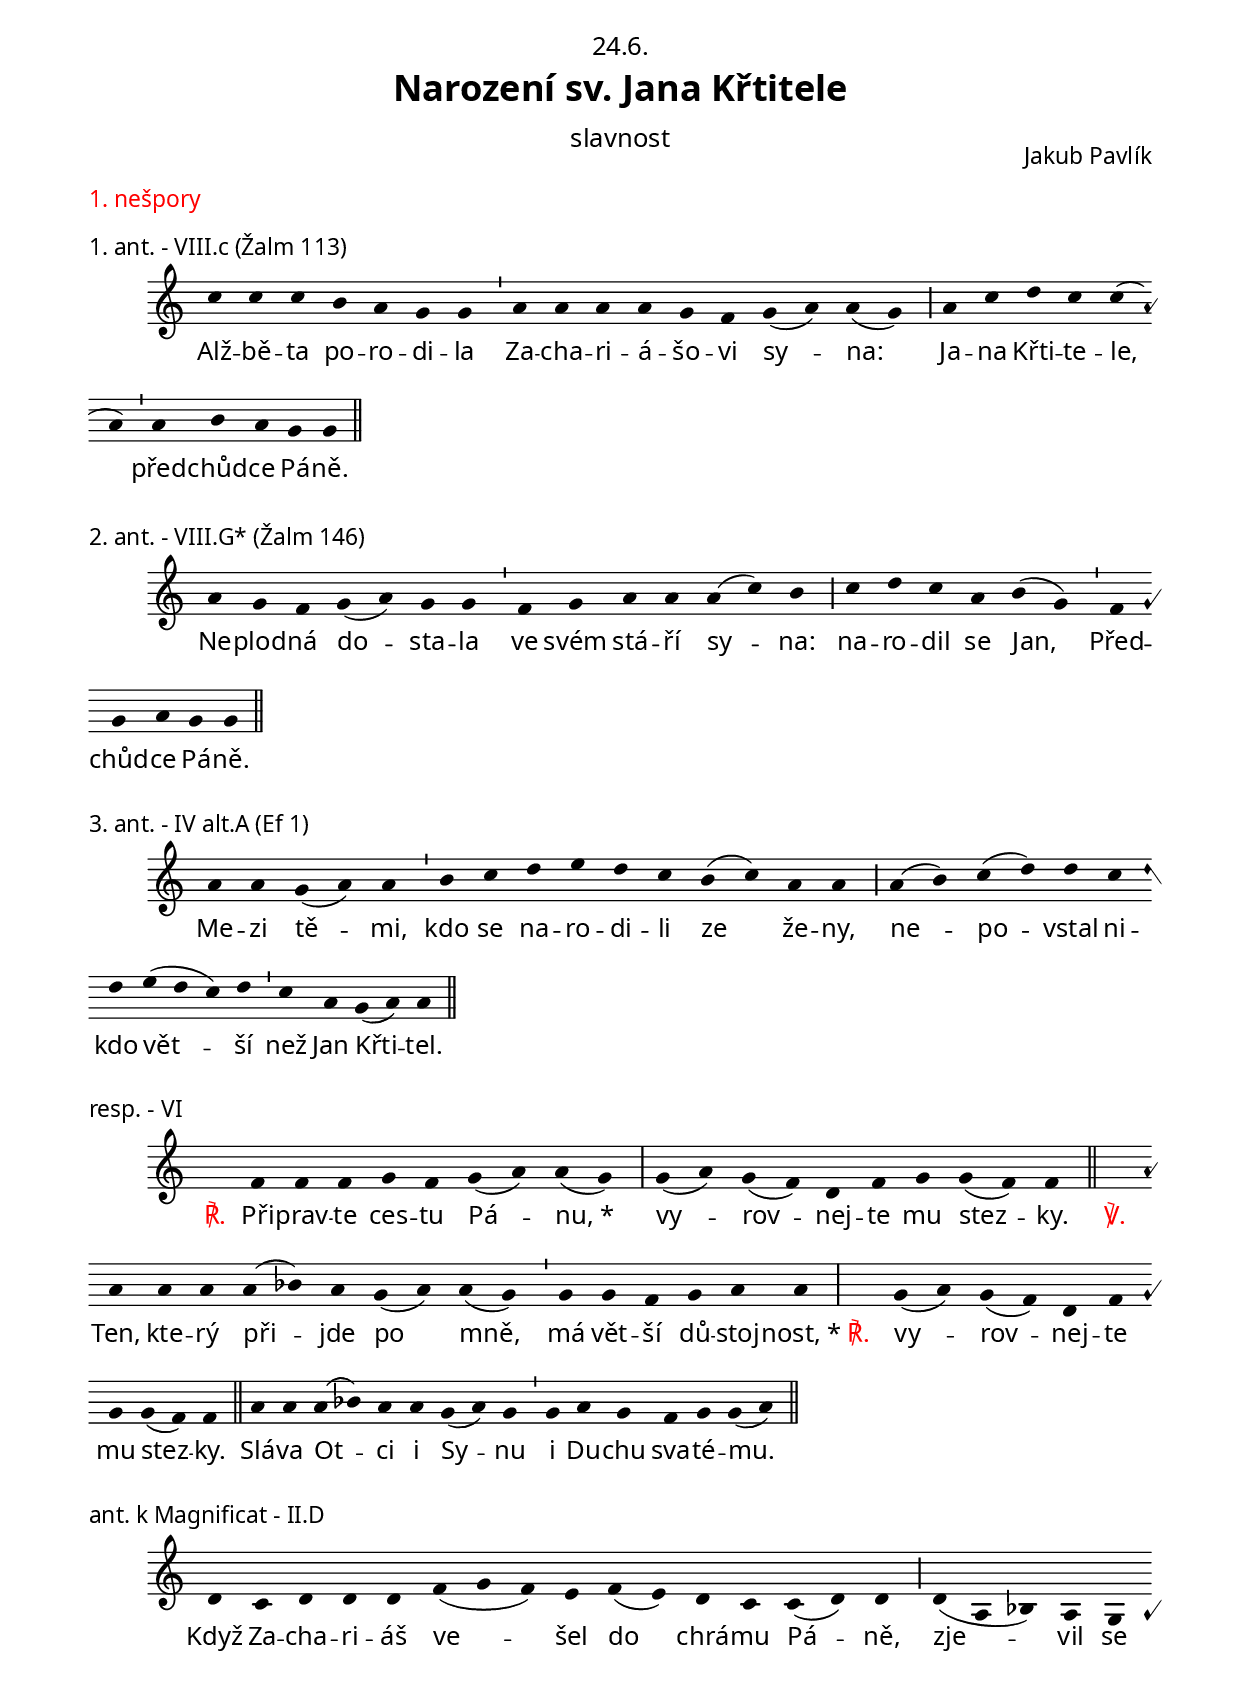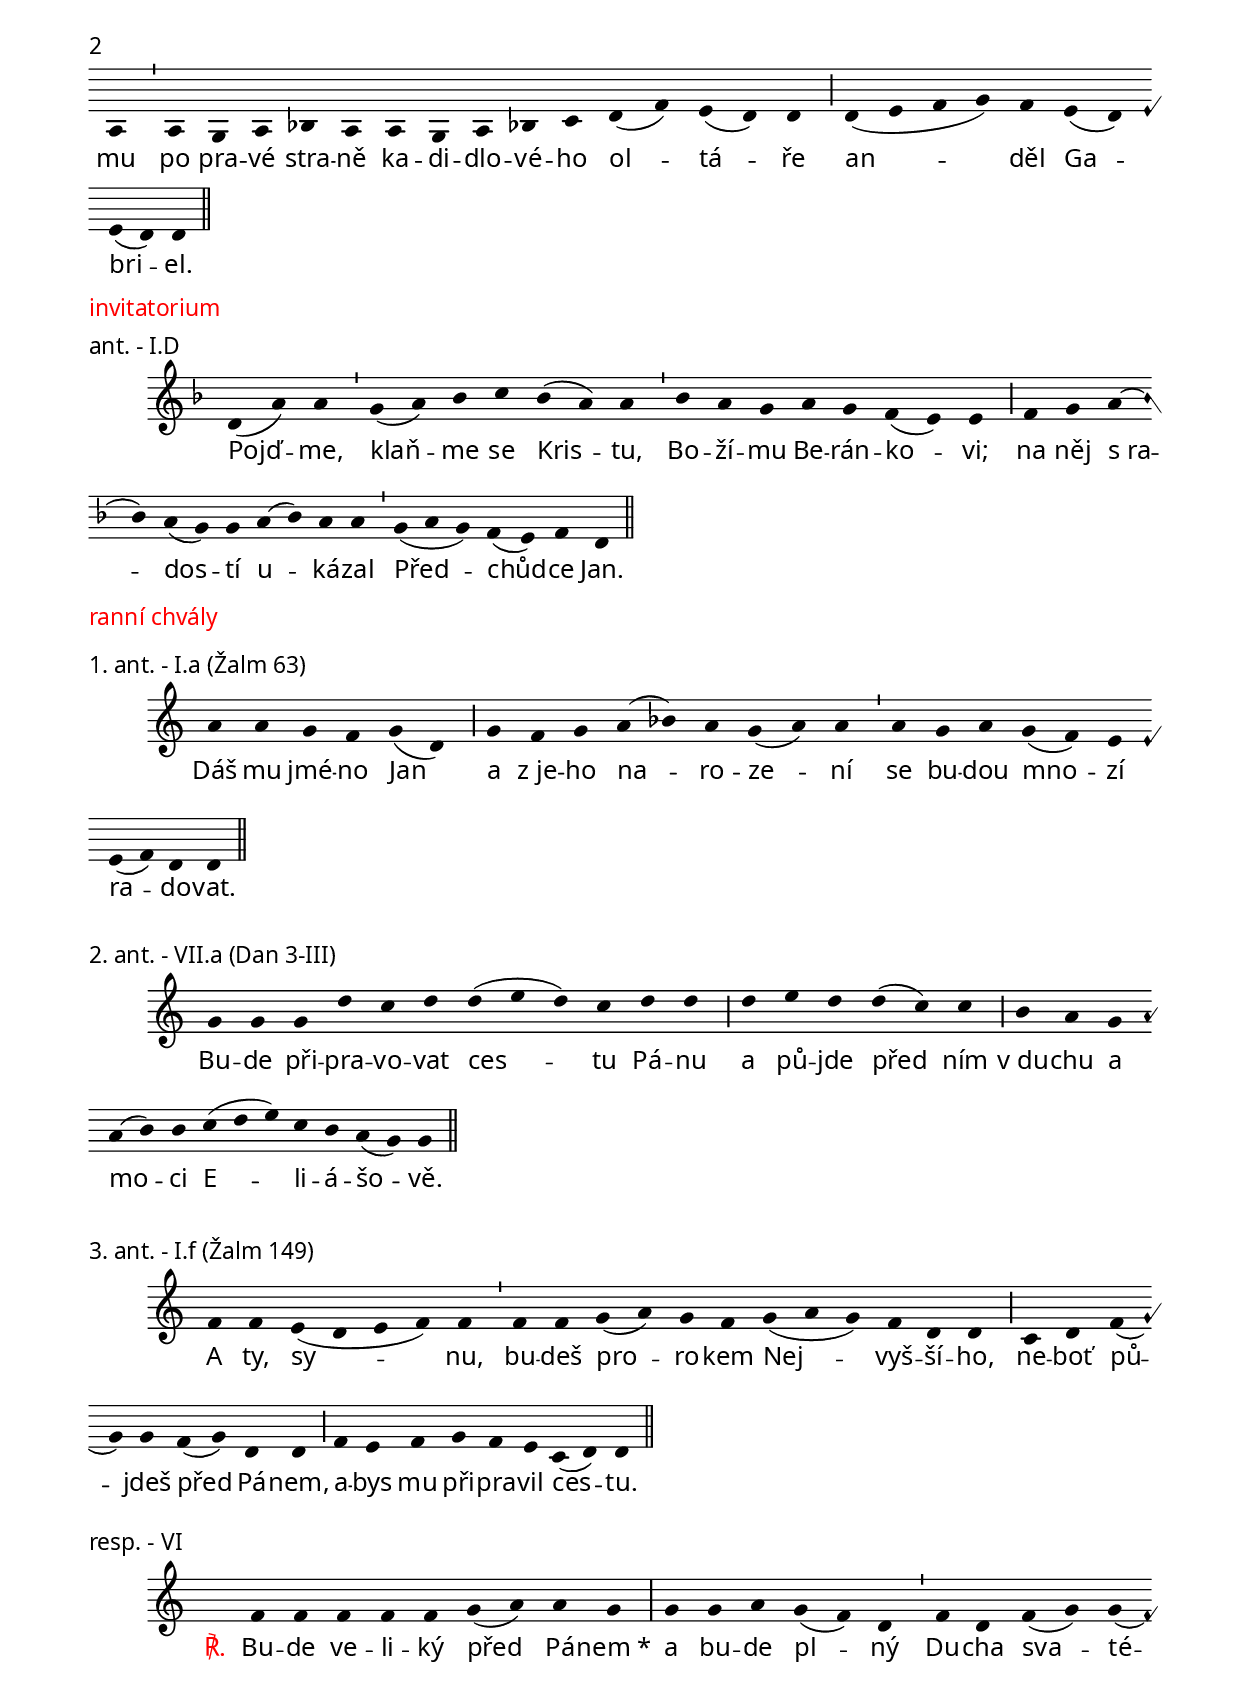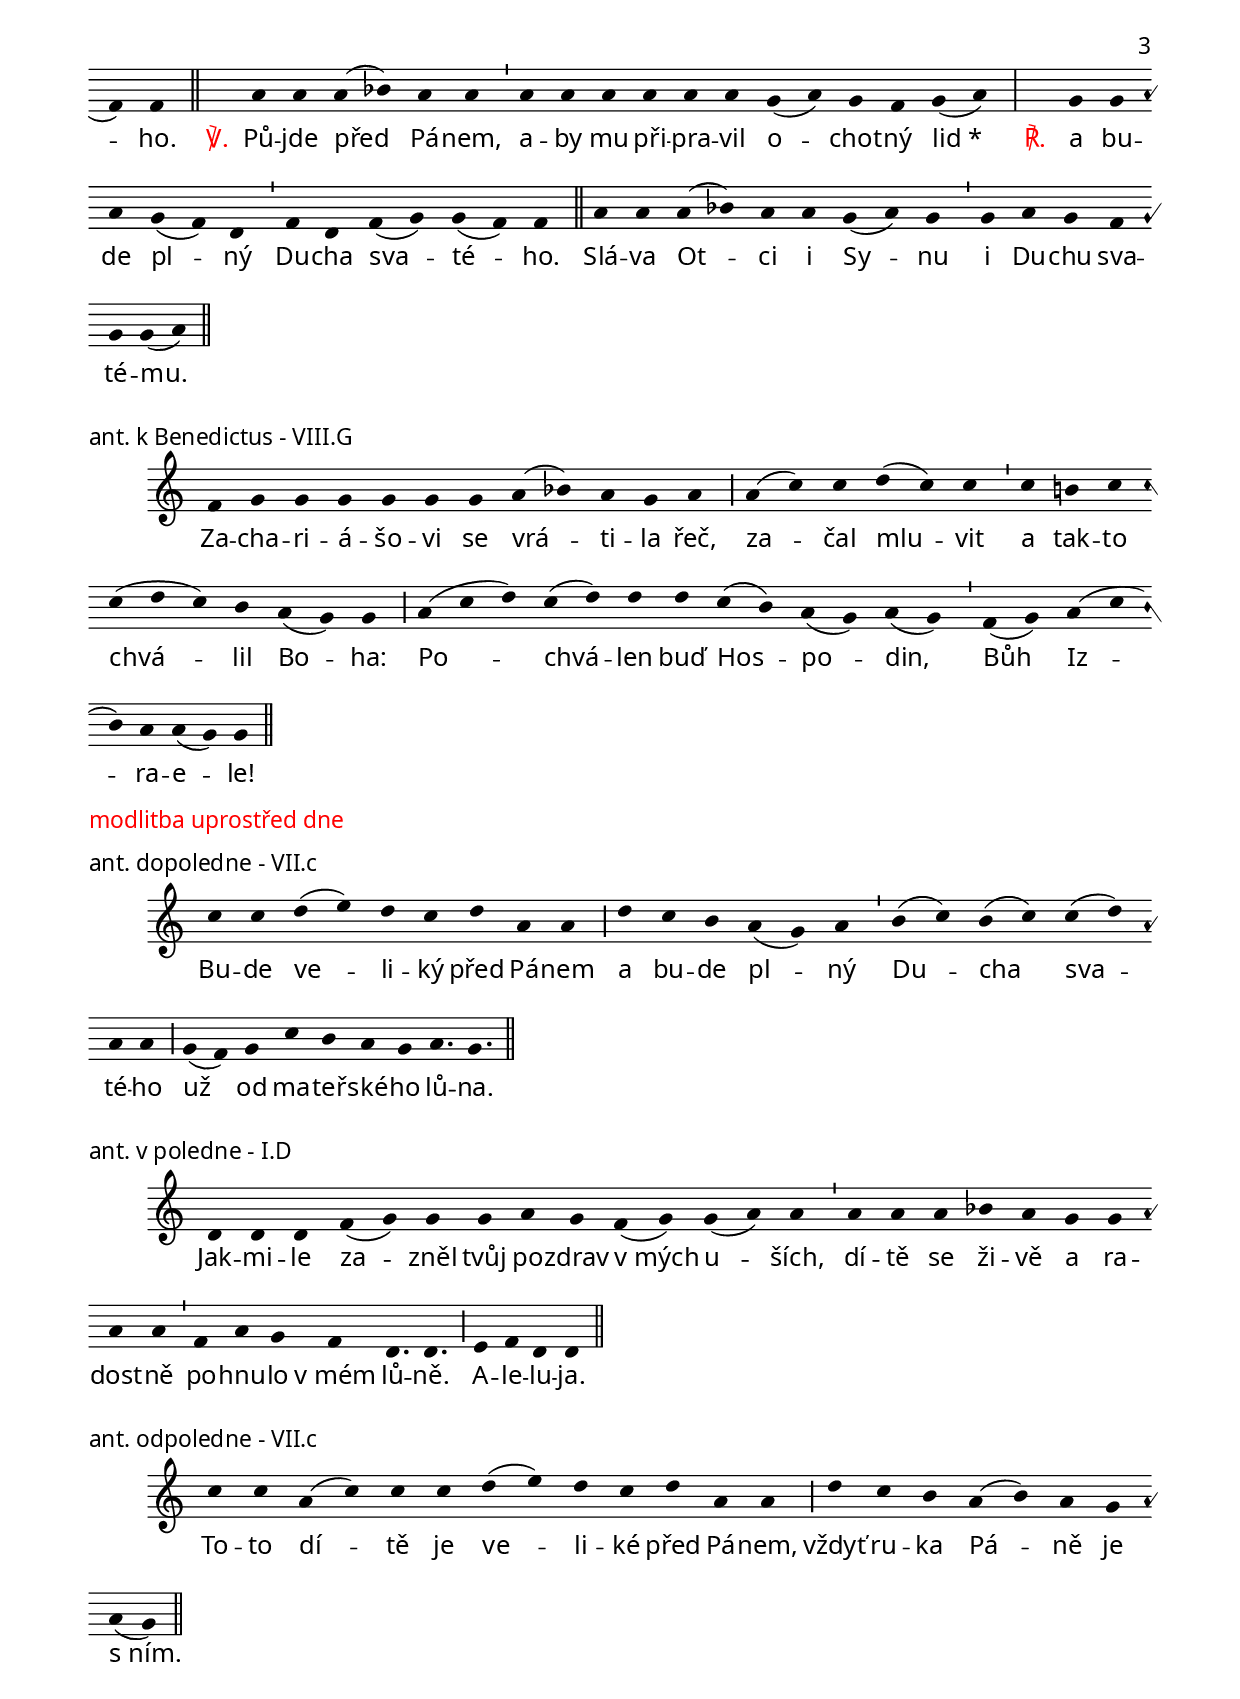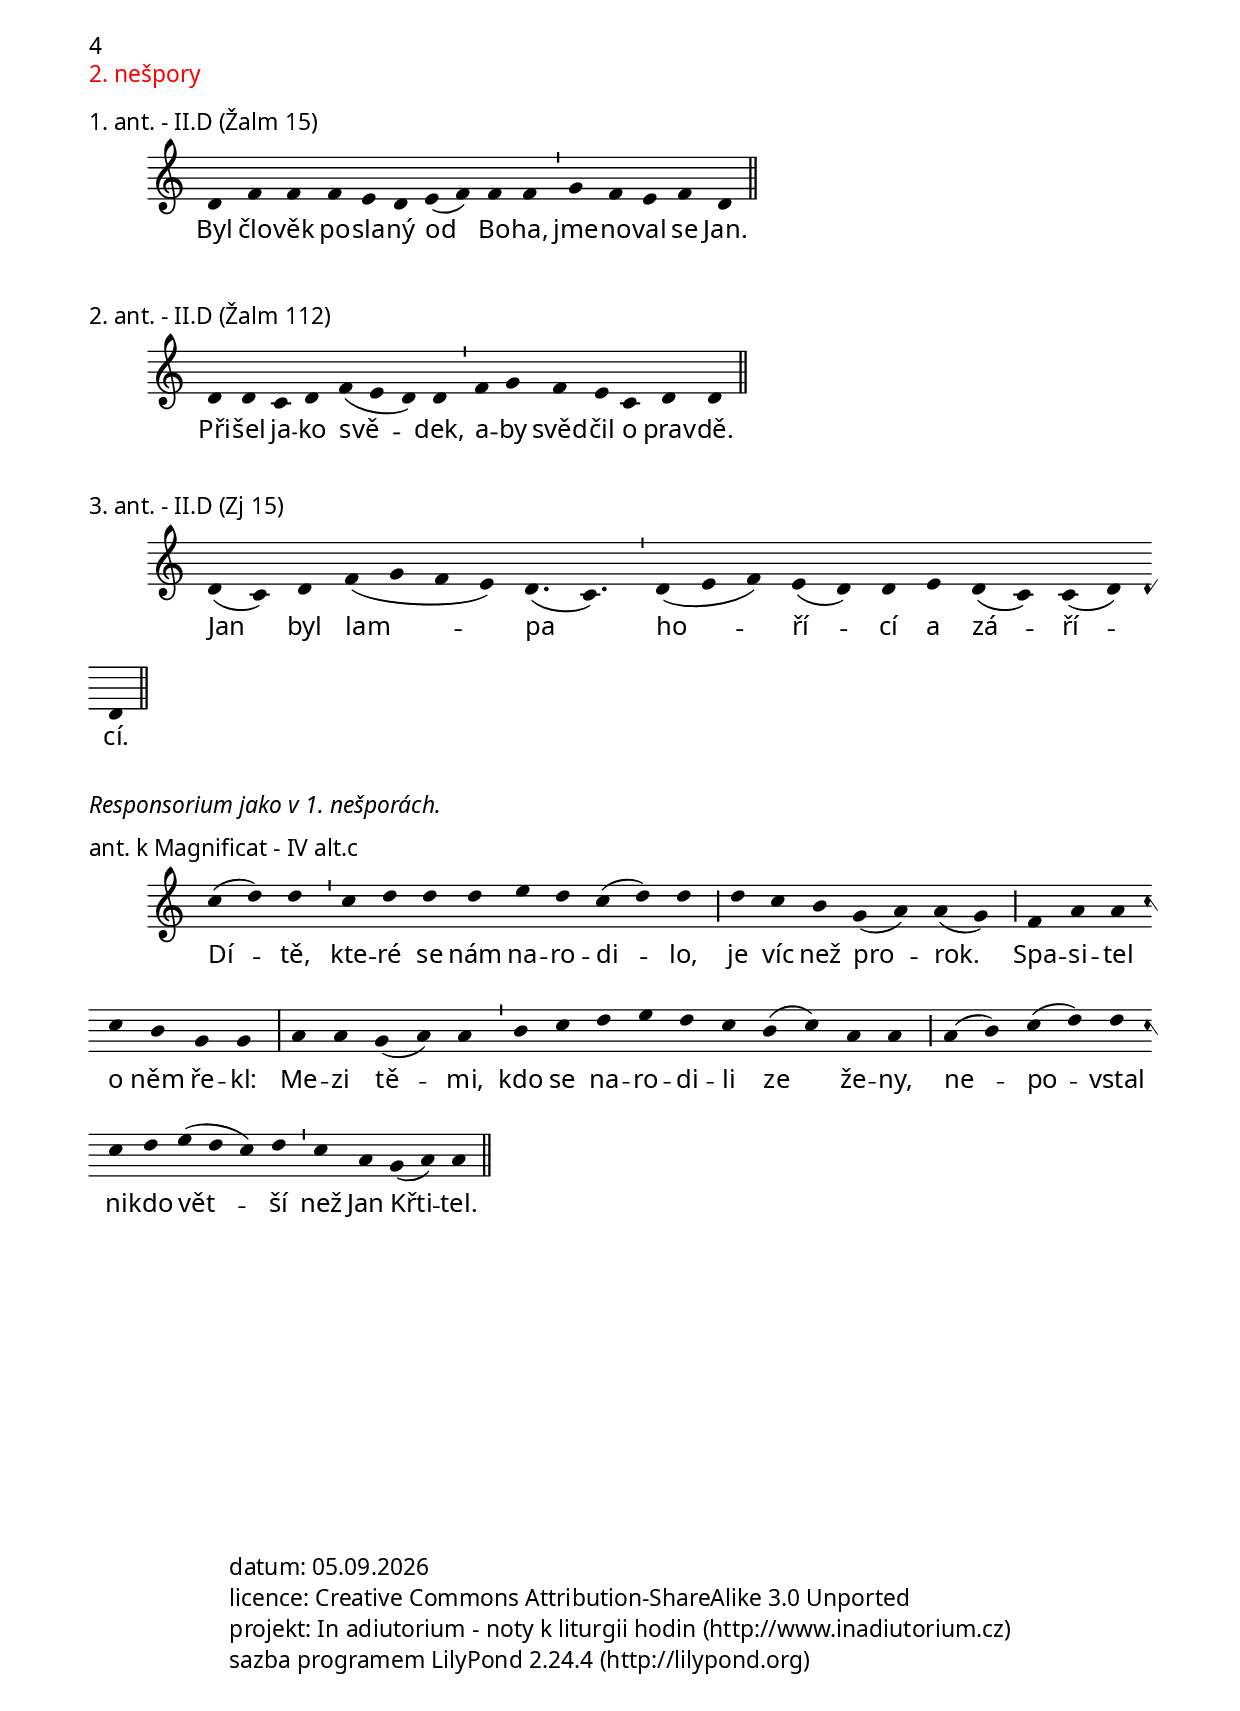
\version "2.15.37"

\include "../spolecne.ly"
\include "../dilyresponsorii.ly"

\header {
  title = \markup\titleSvatek
            "Narození sv. Jana Křtitele"
            slavnost
            24.6.
  composer = "Jakub Pavlík"
}



\markup {\nadpisHodinka {"1. nešpory"}}

\score {
  \relative c'' {
    \choralniRezim
    c4 c c b a g g \barMin
    a a a a g f g( a) a( g) \barMaior
    a c d c c( a) \barMin
    a b a g g \barFinalis
  }
  \addlyrics {
    Alž -- bě -- ta po -- ro -- di -- la
    Za -- cha -- ri -- á -- šo -- vi sy -- na:
    Ja -- na Křti -- te -- le,
    před -- chůd -- ce Pá -- ně.
  }
  \header {
    quid = "1. ant."
    modus = "VIII"
    differentia = "c"
    psalmus = "Žalm 113"
    id = "1ne-a1"
    piece = \markup {\sestavTitulek}
  }
}

\score {
  \relative c'' {
    \choralniRezim
    a4 g f g( a) g g \barMin
    f g a a a( c) b \barMaior
    c d c a b( g) \barMin
    f g a g g \barFinalis
  }
  \addlyrics {
    Ne -- plod -- ná do -- sta -- la
    ve svém stá -- ří sy -- na:
    na -- ro -- dil se Jan,
    Před -- chůd -- ce Pá -- ně.
  }
  \header {
    quid = "2. ant."
    modus = "VIII"
    differentia = "G*"
    psalmus = "Žalm 146"
    id = "1ne-a2"
    piece = \markup {\sestavTitulek}
  }
}

\score {
  \relative c'' {
    \choralniRezim
    a4 a g( a) a \barMin
    b c d e d c b( c) a a \barMaior
    a( b) c( d) d c d e( d c) d \barMin
    c a g( a) a \barFinalis
  }
  \addlyrics {
    Me -- zi tě -- mi,
    kdo se na -- ro -- di -- li ze že -- ny,
    ne -- po -- vstal ni -- kdo vět -- ší
    než Jan Křti -- tel.
  }
  \header {
    quid = "3. ant."
    modus = "IV alt"
    differentia = "A"
    psalmus = "Ef 1"
    id = "1ne-a3"
    piece = \markup {\sestavTitulek}
  }
}

\score {
  \relative c' {
    \choralniRezim

    % R
    \neviditelna f
    f4 f f g f g( a) a( g) \barMax
    g( a) g( f) d f g g( f) f \barFinalis
    % V
    \neviditelna a
    a4 a a a( bes) a g( a) a( g) \barMin g g f g a a \barMax
    % R
    \neviditelna a
    g( a) g( f) d f g g( f) f \barFinalis
    % Slava
    \respVIdoxologie \barFinalis
  }
  \addlyrics {
    \Response Při -- prav -- te ces -- tu Pá -- nu,_*
    vy -- rov -- nej -- te mu stez -- ky.
    \Verse Ten, kte -- rý při -- jde po mně, má vět -- ší dů -- stoj -- nost,_*
    \Response vy -- rov -- nej -- te mu stez -- ky.
    \textRespDoxologie
  }
  \header {
    quid = "resp."
    modus = "VI"
    id = "1ne-resp"
    piece = \markup {\sestavTitulekResp}
  }
}

\score {
  \relative c' {
    \choralniRezim
    d4 c d d d f( g f) e f( e) d c c( d) d \barMaior
    d( a bes) a g a \barMin
    a g a bes a a g a bes c d( f) e( d) d \barMaior
    d( e f g) f e( d) e( d) d \barFinalis
  }
  \addlyrics {
    Když Za -- cha -- ri -- áš ve -- šel do chrá -- mu Pá -- ně,
    zje -- vil se mu
    po pra -- vé stra -- ně ka -- di -- dlo -- vé -- ho ol -- tá -- ře
    an -- děl Ga -- bri -- el.
  }
  \header {
    quid = "ant. k Magnificat"
    modus = "II"
    differentia = "D"
    psalmus = ""
    id = "1ne-amag"
    piece = \markup {\sestavTitulekBezZalmu}
  }
}

\markup {\nadpisHodinka {"invitatorium"}}

\score {
  \relative c' {
    \choralniRezim
    \key f \major
    d4( a') a \barMin g( a) bes c bes( a) a \barMin
    bes a g a g f( e) e \barMaior
    f g a( bes) a( g) g a( bes) a a \barMin
    g( a g) f( e) f d \barFinalis
  }
  \addlyrics {
    Pojď -- me, klaň -- me se Kris -- tu,
    Bo -- ží -- mu Be -- rán -- ko -- vi;
    na něj s_ra -- dos -- tí u -- ká -- zal
    Před -- chůd -- ce Jan.
  }
  \header {
    quid = "ant."
    modus = "I"
    differentia = "D"
    psalmus = ""
    id = "invit"
    piece = \markup {\sestavTitulekBezZalmu}
  }
}

\markup {\nadpisHodinka {"ranní chvály"}}

\score {
  \relative c'' {
    \choralniRezim
    a4 a g f g( d) \barMaior
    g f g a( bes) a g( a) a \barMin
    a g a g( f) e e( f) d d \barFinalis
  }
  \addlyrics {
    Dáš mu jmé -- no Jan
    a z_je -- ho na -- ro -- ze -- ní
    se bu -- dou mno -- zí ra -- do -- vat.
  }
  \header {
    quid = "1. ant."
    modus = "I"
    differentia = "a"
    psalmus = "Žalm 63"
    id = "rch-a1"
    piece = \markup {\sestavTitulek}
  }
}

\score {
  \relative c'' {
    \choralniRezim
    g4 g g d' c d d( e d) c d d \barMaior
    d e d d( c) c \barMaior
    b a g a( b) b c( d e) c b a( g) g \barFinalis
  }
  \addlyrics {
    Bu -- de při -- pra -- vo -- vat ces -- tu Pá -- nu
    a pů -- jde před ním
    v_du -- chu a mo -- ci E -- li -- á -- šo -- vě.
  }
  \header {
    quid = "2. ant."
    modus = "VII"
    differentia = "a"
    psalmus = "Dan 3-III"
    id = "rch-a2"
    piece = \markup {\sestavTitulek}
  }
}

\score {
  \relative c' {
    \choralniRezim
    f4 f e( d e f) f \barMin
    f f g( a) g f g( a g) f d d \barMaior
    c d f( g) g f( g) d d \barMaior
    f e f g f e c( d) d \barFinalis
  }
  \addlyrics {
    A ty, sy -- nu,
    bu -- deš pro -- ro -- kem Nej -- vyš -- ší -- ho,
    ne -- boť pů -- jdeš před Pá -- nem,
    a -- bys mu při -- pra -- vil ces -- tu.
  }
  \header {
    quid = "3. ant."
    modus = "I"
    differentia = "f"
    psalmus = "Žalm 149"
    id = "rch-a3"
    piece = \markup {\sestavTitulek}
  }
}

\score {
  \relative c' {
    \choralniRezim

    % R
    \neviditelna f
    f4 f f f f g( a) a g \barMax
    g g a g( f) d \barMin f d f( g) g( f) f \barFinalis
    % V
    \neviditelna a
    a4 a a( bes) a a \barMin a a a a a a g( a) g f g( a) \barMax
    % R
    \neviditelna a
    g g a g( f) d \barMin f d f( g) g( f) f \barFinalis
    % Slava
    \respVIdoxologie \barFinalis
  }
  \addlyrics {
    \Response Bu -- de ve -- li -- ký před Pá -- nem_*
    a bu -- de pl -- ný Du -- cha sva -- té -- ho.
    \Verse Pů -- jde před Pá -- nem,
    a -- by mu při -- pra -- vil o -- chot -- ný lid_*
    \Response a bu -- de pl -- ný Du -- cha sva -- té -- ho.
    \textRespDoxologie
  }
  \header {
    quid = "resp."
    modus = "VI"
    id = "rch-resp"
    piece = \markup {\sestavTitulekResp}
  }
}

\score {
  \relative c' {
    \choralniRezim
    f4 g g g g g g a( bes) a g a \barMaior
    a( c) c d( c) c \barMin c b! c c( d c) b a( g) g \barMaior
    a( c d) c( d) d d c( b) a( g) a( g) \barMin
    f( g) a( c b) a a( g) g \barFinalis
  }
  \addlyrics {
    Za -- cha -- ri -- á -- šo -- vi se vrá -- ti -- la řeč,
    % a on
    za -- čal mlu -- vit a tak -- to chvá -- lil Bo -- ha:
    Po -- chvá -- len buď Hos -- po -- din,
    Bůh Iz -- ra -- e -- le!
  }
  \header {
    quid = "ant. k Benedictus"
    modus = "VIII"
    differentia = "G"
    psalmus = ""
    id = "rch-aben"
    piece = \markup {\sestavTitulekBezZalmu}
  }
}

\markup {\nadpisHodinka {"modlitba uprostřed dne"}}

\score {
  \relative c'' {
    \choralniRezim
    c4 c d( e) d c d a a \barMaior
    d c b a( g) a \barMin b( c) b( c) c( d) a a \barMaior
    g( f) g c b a g a4. g \barFinalis
  }
  \addlyrics {
    Bu -- de ve -- li -- ký před Pá -- nem
    a bu -- de pl -- ný Du -- cha sva -- té -- ho
    už od ma -- teř -- ské -- ho lů -- na.
  }
  \header {
    quid = "ant. dopoledne"
    modus = "VII"
    differentia = "c"
    psalmus = ""
    id = "tercie"
    piece = \markup {\sestavTitulekBezZalmu}
  }
}

\score {
  \relative c' {
    \choralniRezim
    d4 d d f( g) g g a g f( g) g( a) a \barMin
    a a a bes a g g a a \barMin
    f a g f d4. d \barMaior

    e4 f d d \barFinalis
  }
  \addlyrics {
    Jak -- mi -- le za -- zněl tvůj po -- zdrav v_mých u -- ších,
    dí -- tě se ži -- vě a ra -- dost -- ně
    po -- hnu -- lo v_mém lů -- ně.

    A -- le -- lu -- ja.
  }
  \header {
    quid = "ant. v poledne"
    modus = "I"
    differentia = "D"
    psalmus = ""
    fons = "Navštívení P.M., 2. nešp., 2. ant. >> advent, předvánoční týden, 22.12., k Benedictus;"
    fial = "sanktoral/0531navstivenipm.ly#ne-a2"
    id = "sexta"
    piece = \markup {\sestavTitulekBezZalmu}
  }
}

\score {
  \relative c'' {
    \choralniRezim
    c4 c a( c) c c d( e) d c d a a \barMaior
    d c b a( b) a g a( g) \barFinalis
  }
  \addlyrics {
    To -- to dí -- tě je ve -- li -- ké před Pá -- nem,
    vždyť ru -- ka Pá -- ně je s_ním.
  }
  \header {
    quid = "ant. odpoledne"
    modus = "VII"
    differentia = "c"
    psalmus = ""
    id = "nona"
    piece = \markup {\sestavTitulekBezZalmu}
  }
}

\markup {\nadpisHodinka {"2. nešpory"}}

\score {
  \relative c' {
    \choralniRezim
    d4 f f f e d e( f) f f \barMin
    g f e f d \barFinalis
  }
  \addlyrics {
    Byl člo -- věk po -- sla -- ný od Bo -- ha,
    jme -- no -- val se Jan.
  }
  \header {
    quid = "1. ant."
    modus = "II"
    differentia = "D"
    psalmus = "Žalm 15"
    id = "2ne-a1"
    fons = "3. ne adventní, cyklus B, 1. nešp., k Magnificat; jen první půlka"
    fial = "antifony/advent_nedeleB.ly#iiimag1?cast&upraveno"
    piece = \markup {\sestavTitulek}
  }
}

\score {
  \relative c' {
    \choralniRezim
    d4 d c d f( e d) d \barMin
    f g f e c d d \barFinalis
  }
  \addlyrics {
    Při -- šel ja -- ko svě -- dek,
    a -- by svěd -- čil o prav -- dě.
  }
  \header {
    quid = "2. ant."
    modus = "II"
    differentia = "D"
    psalmus = "Žalm 112"
    id = "2ne-a2"
    piece = \markup {\sestavTitulek}
  }
}

\score {
  \relative c' {
    \choralniRezim
    d4( c) d f( g f e) d4.( c) \barMin d4( e f) e( d) d e d( c) c( d) d \barFinalis
  }
  \addlyrics {
    Jan byl lam -- pa ho -- ří -- cí a zá -- ří -- cí.
  }
  \header {
    quid = "3. ant."
    modus = "II"
    differentia = "D"
    psalmus = "Zj 15"
    id = "2ne-a3"
    piece = \markup {\sestavTitulek}
  }
}

\markup\italic{Responsorium jako v 1. nešporách.}

\score {
  \relative c'' {
    \choralniRezim
    c( d) d \barMin c d d d e d c( d) d \barMaior
    d c b g( a) a( g) \barMaior

    f a a c b g g \barMax

    a a g( a) a \barMin
    b c d e d c b( c) a a \barMaior
    a( b) c( d) d c d e( d c) d \barMin
    c a g( a) a \barFinalis
  }
  \addlyrics {
    Dí -- tě, kte -- ré se nám na -- ro -- di -- lo,
    je víc než pro -- rok.

    Spa -- si -- tel o něm ře -- kl:

    Me -- zi tě -- mi,
    kdo se na -- ro -- di -- li ze že -- ny,
    ne -- po -- vstal ni -- kdo vět -- ší
    než Jan Křti -- tel.
  }
  \header {
    quid = "ant. k Magnificat"
    modus = "IV alt"
    differentia = "c"
    psalmus = ""
    id = "2ne-amag"
    fons = "2. část viz 1. nešp, 3. ant."
    fial = "sanktoral/0624narozenikrtitele.ly#1ne-a3?cast"
    piece = \markup {\sestavTitulekBezZalmu}
  }
}